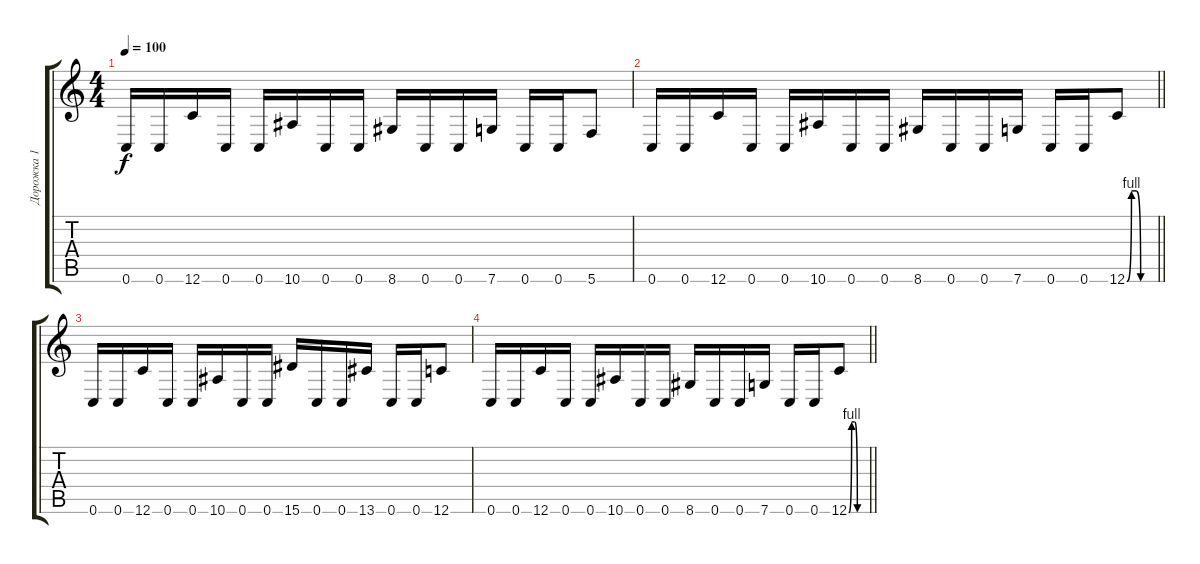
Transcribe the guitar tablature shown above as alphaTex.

\track ("Дорожка 1" "Дорожка 1") {instrument overdrivenguitar}
\staff {score tabs}
\tuning (D4 A3 F3 C3 G2 C2) {hide}
\ts (4 4)
\tempo 100
\clef g2
\ks c
0.6.16{dy f} 0.6.16 12.6.16 0.6.16 0.6.16 10.6.16 0.6.16 0.6.16 8.6.16 0.6.16 0.6.16 7.6.16 0.6.16 0.6.16 5.6.8 |
\barLineRight lightlight
0.6.16 0.6.16 12.6.16 0.6.16 0.6.16 10.6.16 0.6.16 0.6.16 8.6.16 0.6.16 0.6.16 7.6.16 0.6.16 0.6.16 12.6{be (custom 0 0 10 4 20 4 30 0 60 0)}.8 |
0.6.16 0.6.16 12.6.16 0.6.16 0.6.16 10.6.16 0.6.16 0.6.16 15.6.16 0.6.16 0.6.16 13.6.16 0.6.16 0.6.16 12.6.8 |
\barLineRight lightlight
0.6.16 0.6.16 12.6.16 0.6.16 0.6.16 10.6.16 0.6.16 0.6.16 8.6.16 0.6.16 0.6.16 7.6.16 0.6.16 0.6.16 12.6{be (custom 0 0 10 4 20 4 30 0 60 0)}.8
